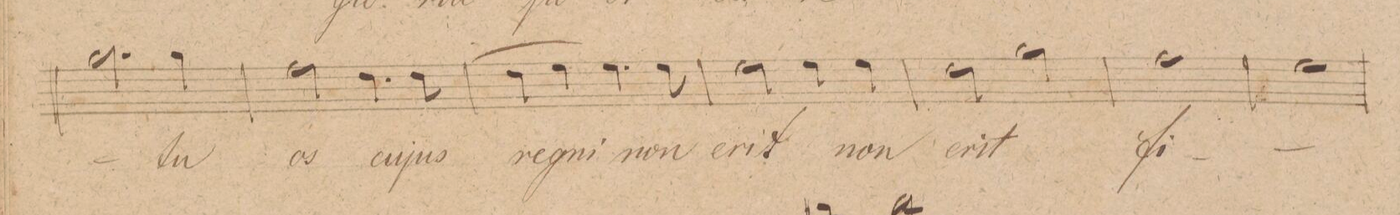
**kern	**text	**dynam
*I"Alto.	*	*
*clefC3	*	*
*k[g#c#f#]	*	*
*met(c|)	*	*
*M2/2	*	*
2.a\	.	.
4a\	-tu-	.
=126	=126	=126
2g#\	-os	.
4.e\	cu-	.
8e\	-jus	.
=127	=127	=127
(4e\	re-	.
4f#\)	.	.
4.f#\	-gni	.
8f#\	non	.
=128	=128	=128
2f#\	e-	.
4f#\	-rit	.
4f#\	non	.
=129	=129	=129
2e\	e-	.
2a\	-rit	.
=130	=130	=130
1g#	fi-	.
=131	=131	=131
1f#	.	.
=132	=132	=132
*-	*-	*-
